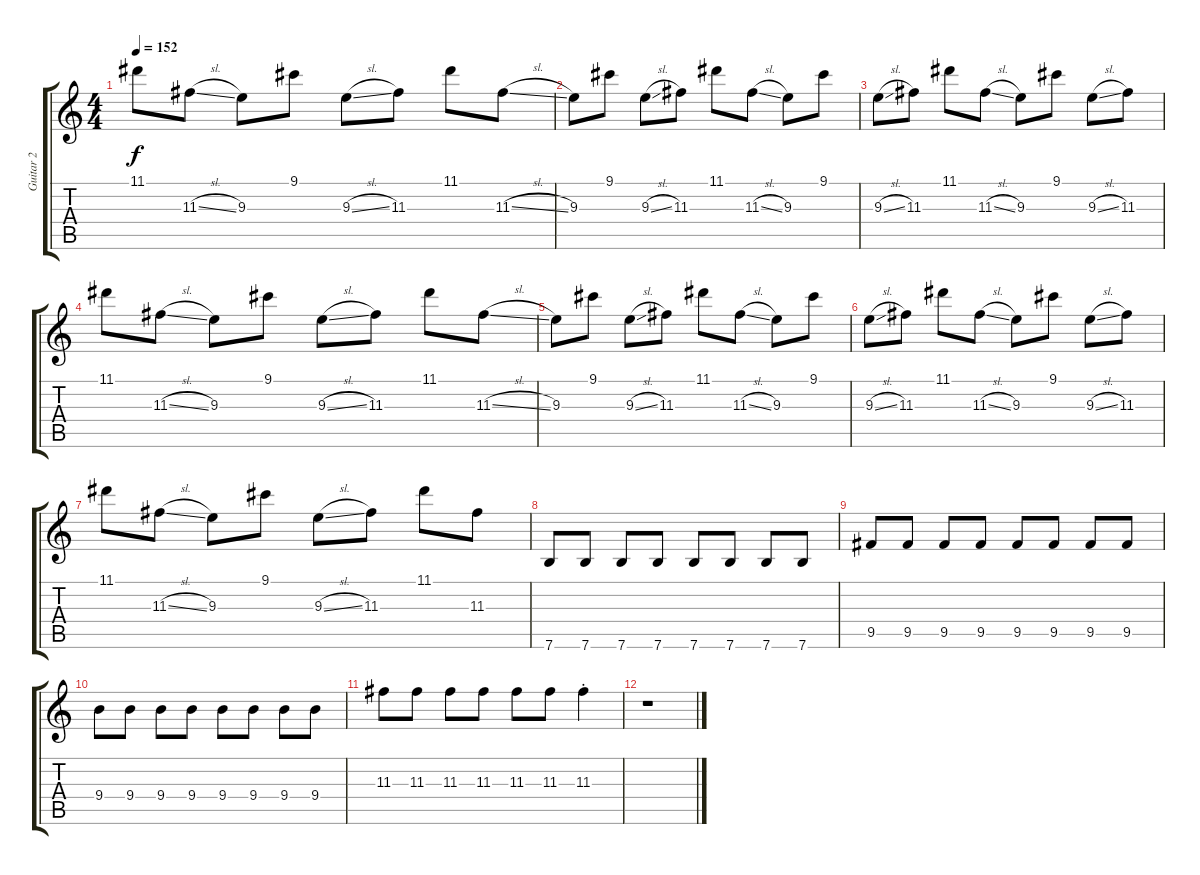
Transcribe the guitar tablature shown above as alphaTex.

\track ("Guitar 2" "Guitar 2") {instrument electricguitarjazz}
\staff {score tabs}
\tuning (E4 B3 G3 D3 A2 E2) {hide}
\ts (4 4)
\tempo 152
\clef g2
\ks c
11.1.8{dy f} 11.3{sl}.8 9.3.8 9.1.8 9.3{sl}.8 11.3.8 11.1.8 11.3{sl}.8 |
9.3.8 9.1.8 9.3{sl}.8 11.3.8 11.1.8 11.3{sl}.8 9.3.8 9.1.8 |
9.3{sl}.8 11.3.8 11.1.8 11.3{sl}.8 9.3.8 9.1.8 9.3{sl}.8 11.3.8 |
11.1.8 11.3{sl}.8 9.3.8 9.1.8 9.3{sl}.8 11.3.8 11.1.8 11.3{sl}.8 |
9.3.8 9.1.8 9.3{sl}.8 11.3.8 11.1.8 11.3{sl}.8 9.3.8 9.1.8 |
9.3{sl}.8 11.3.8 11.1.8 11.3{sl}.8 9.3.8 9.1.8 9.3{sl}.8 11.3.8 |
11.1.8 11.3{sl}.8 9.3.8 9.1.8 9.3{sl}.8 11.3.8 11.1.8 11.3.8 |
7.6.8 7.6.8 7.6.8 7.6.8 7.6.8 7.6.8 7.6.8 7.6.8 |
9.5.8 9.5.8 9.5.8 9.5.8 9.5.8 9.5.8 9.5.8 9.5.8 |
9.4.8 9.4.8 9.4.8 9.4.8 9.4.8 9.4.8 9.4.8 9.4.8 |
11.3.8 11.3.8 11.3.8 11.3.8 11.3.8 11.3.8 11.3{st}.4 |
r.1
